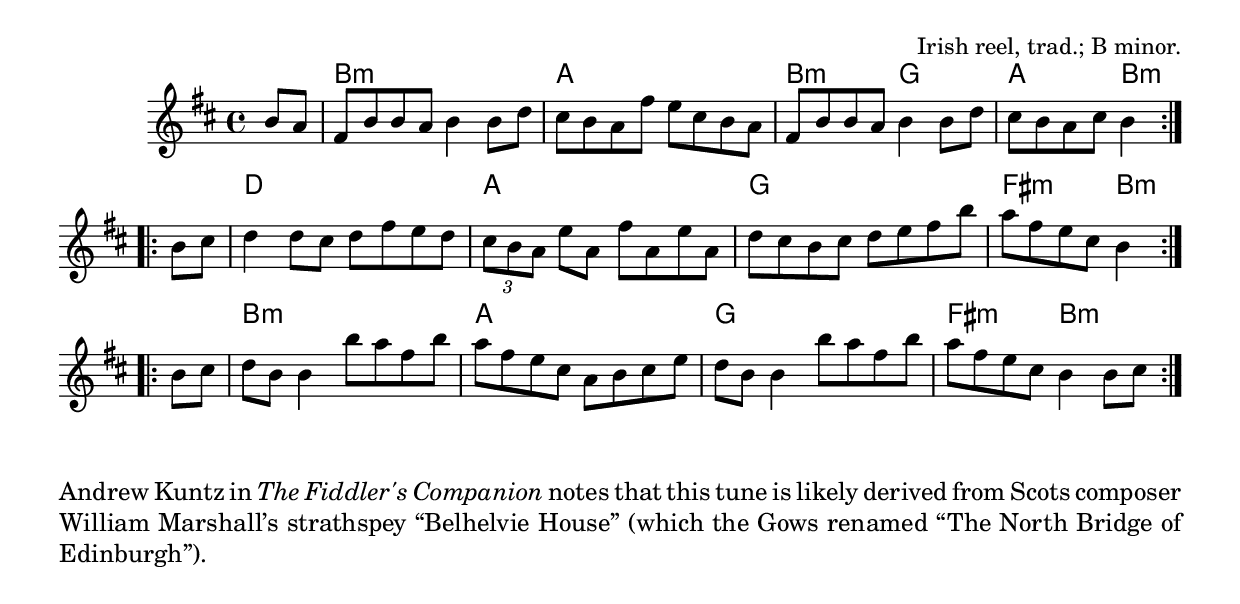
\version "2.18.2"
\include "util.ly"

\tocItem \markup "The Musical Priest"

\score {
  <<
    \relative b' {
      \time 4/4
      \key b \minor

      % A
      \repeat volta 2 {
          \partial 4 b8 a \bar "|"
          fis b b a b4 b8 d |
          cis b a fis' e cis b a |
          fis b b a b4 b8 d |
          cis b a cis b4
      }

      % B
      \break
      \repeat volta 2 {
          b8 cis \bar "|"
          d4 d8 cis d fis e d |
          \tuplet 3/2 { cis b a } e' a, fis' a, e' a, |
          d cis b cis d e fis b |
          a fis e cis b4
      }

      % C
      \break
      \repeat volta 2 {
        b8 cis |
        d b b4 b'8 a fis b |
        a fis e cis a b cis e |
        d b b4 b'8 a fis b |
        a fis e cis b4 b8 cis |
      }
    }

    \new ChordNames {
      \chordmode {
        \time 4/4
        % A
        \repeat volta 2 {
          \partial 4 s4 \bar "|"
          b1:m |
          a1 |
          b2:m g2 |
          a2 b4:m
        }
        % B
        \repeat volta 2 {
          s4 |
          d1 |
          a1 |
          g1 |
          fis2:m b4:m
        }
        % C
        \repeat volta 2 {
          s4 |
          b1:m |
          a1 |
          g1 |
          fis2:m b4:m s4
        }
      }
    }
  >>

  \header {
    title = "The Musical Priest"
    opus = "Irish reel, trad.; B minor."
  }
}

\markuplist {
  \paragraph {
    Andrew Kuntz in \italic { The Fiddler's Companion } notes that this tune is
    likely derived from Scots composer William Marshall’s strathspey “Belhelvie House”
    (which the Gows renamed “The North Bridge of Edinburgh”).
  }
}